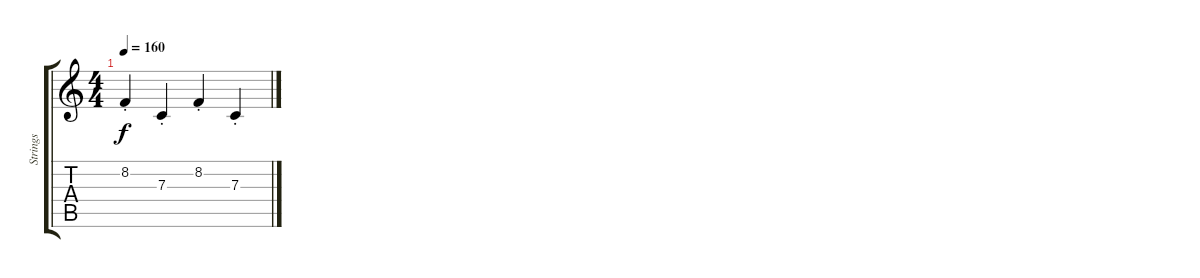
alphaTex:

\track ("Strings " "Strings ") {instrument viola}
\staff {score tabs}
\tuning (D4 A3 F3 C3 G2 C2) {hide}
\ts (4 4)
\tempo 160
\clef g2
\ks c
8.2{st}.4{dy f volume 2} 7.3{st}.4{beam merge} 8.2{st}.4 7.3{st}.4
